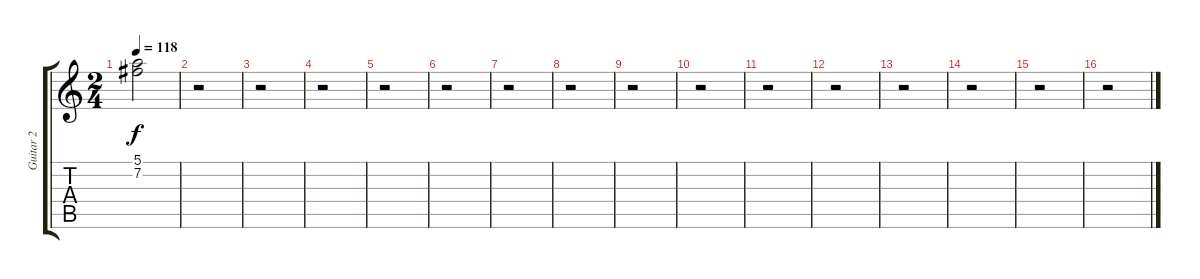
\track ("Guitar 2" "Guitar 2") {instrument acousticguitarsteel}
\staff {score tabs}
\tuning (E4 B3 G3 D3 A2 E2) {hide}
\ts (2 4)
\tempo 118
\clef g2
\ks c
(5.1 7.2).2{dy f} |
r.2 |
r.2 |
r.2 |
r.2 |
r.2 |
r.2 |
r.2 |
r.2 |
r.2 |
r.2 |
r.2 |
r.2 |
r.2 |
r.2 |
r.2
